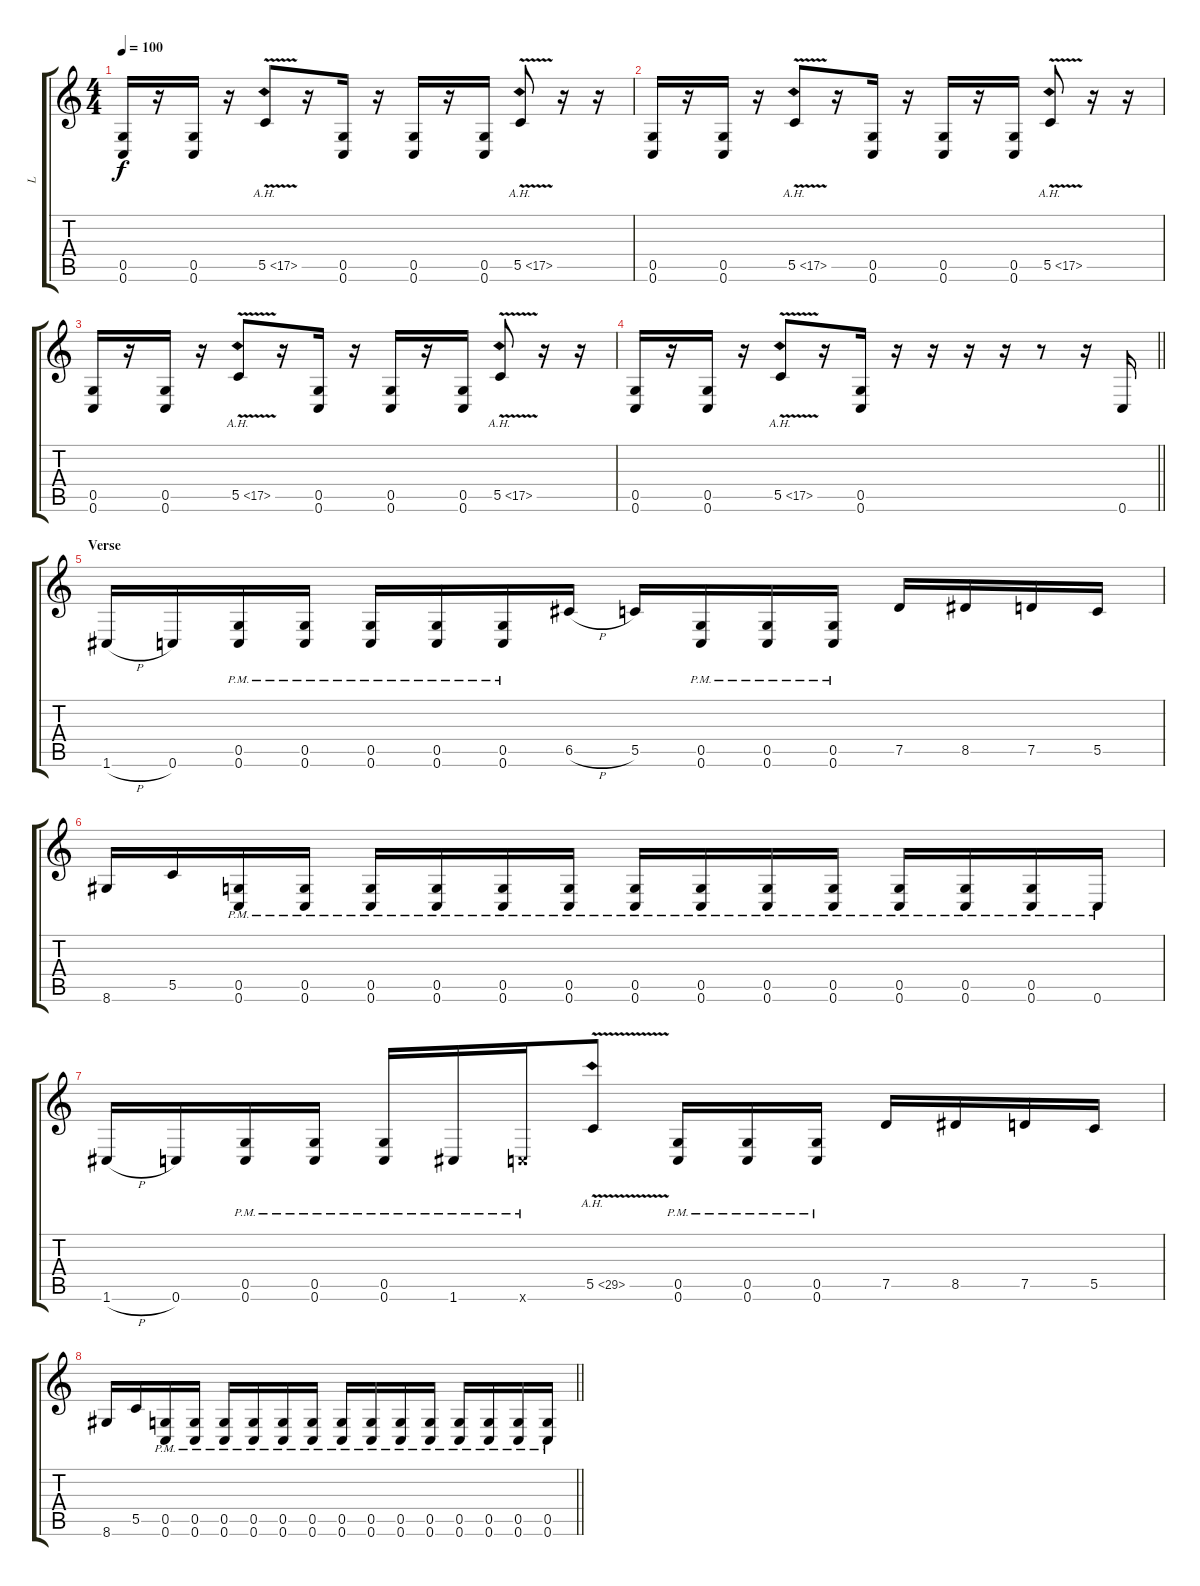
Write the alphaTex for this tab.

\track ("L" "L") {instrument distortionguitar}
\staff {score tabs}
\tuning (D4 A3 F3 C3 G2 C2) {hide}
\ts (4 4)
\tempo 100
\clef g2
\ks c
(0.5 0.6).16{dy f instrument distortionguitar} r.16 (0.5 0.6).16 r.16 5.5{ah 12 v}.8 r.16 (0.5 0.6).16 r.16 (0.5 0.6).16 r.16 (0.5 0.6).16 5.5{ah 12 v}.8 r.16 r.16 |
(0.5 0.6).16 r.16 (0.5 0.6).16 r.16 5.5{ah 12 v}.8 r.16 (0.5 0.6).16 r.16 (0.5 0.6).16 r.16 (0.5 0.6).16 5.5{ah 12 v}.8 r.16 r.16 |
(0.5 0.6).16 r.16 (0.5 0.6).16 r.16 5.5{ah 12 v}.8 r.16 (0.5 0.6).16 r.16 (0.5 0.6).16 r.16 (0.5 0.6).16 5.5{ah 12 v}.8 r.16 r.16 |
\barLineRight lightlight
(0.5 0.6).16 r.16 (0.5 0.6).16 r.16 5.5{ah 12 v}.8 r.16 (0.5 0.6).16 r.16 r.16 r.16 r.16 r.8 r.16 0.6.16 |
\section ("" "Verse")
1.6{h}.16 0.6.16 (0.5{pm} 0.6{pm}).16 (0.5{pm} 0.6{pm}).16 (0.5{pm} 0.6{pm}).16 (0.5{pm} 0.6{pm}).16 (0.5{pm} 0.6{pm}).16 6.5{h}.16 5.5.16 (0.5{pm} 0.6{pm}).16 (0.5{pm} 0.6{pm}).16 (0.5{pm} 0.6{pm}).16 7.5.16 8.5.16 7.5.16 5.5.16 |
8.6.16 5.5.16 (0.5{pm} 0.6{pm}).16 (0.5{pm} 0.6{pm}).16 (0.5{pm} 0.6{pm}).16 (0.5{pm} 0.6{pm}).16 (0.5{pm} 0.6{pm}).16 (0.5{pm} 0.6{pm}).16 (0.5{pm} 0.6{pm}).16 (0.5{pm} 0.6{pm}).16 (0.5{pm} 0.6{pm}).16 (0.5{pm} 0.6{pm}).16 (0.5{pm} 0.6{pm}).16 (0.5{pm} 0.6{pm}).16 (0.5{pm} 0.6{pm}).16 0.6{pm}.16 |
1.6{h}.16 0.6.16 (0.5{pm} 0.6{pm}).16 (0.5{pm} 0.6{pm}).16 (0.5{pm} 0.6{pm}).16 1.6{pm}.16 0.6{pm x}.16 5.5{ah 24 v}.8 (0.5{pm} 0.6{pm}).16 (0.5{pm} 0.6{pm}).16 (0.5{pm} 0.6{pm}).16 7.5.16 8.5.16 7.5.16 5.5.16 |
\barLineRight lightlight
8.6.16 5.5.16 (0.5{pm} 0.6{pm}).16 (0.5{pm} 0.6{pm}).16 (0.5{pm} 0.6{pm}).16 (0.5{pm} 0.6{pm}).16 (0.5{pm} 0.6{pm}).16 (0.5{pm} 0.6{pm}).16 (0.5{pm} 0.6{pm}).16 (0.5{pm} 0.6{pm}).16 (0.5{pm} 0.6{pm}).16 (0.5{pm} 0.6{pm}).16 (0.5{pm} 0.6{pm}).16 (0.5{pm} 0.6{pm}).16 (0.5{pm} 0.6{pm}).16 (0.5{pm} 0.6{pm}).16
